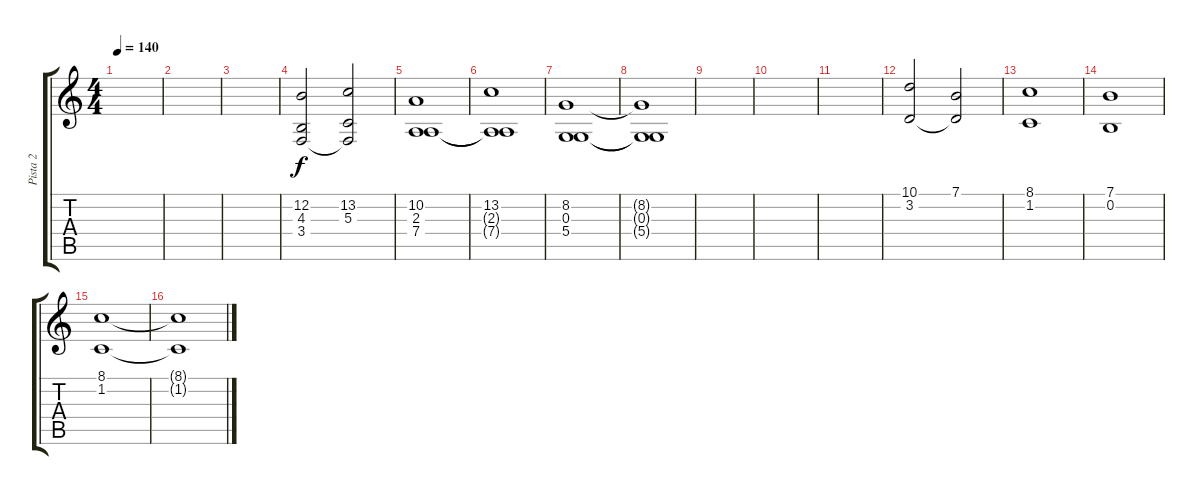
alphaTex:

\track ("Pista 2" "Pista 2") {instrument stringensemble2}
\staff {score tabs}
\tuning (E4 B3 G3 D3 A2 E2) {hide}
\ts (4 4)
\tempo 140
\clef g2
\ks c
|
|
|
(12.2 4.3 3.4).2 (13.2 5.3 3.4{t}).2 |
(10.2 2.3 7.4).1 |
(13.2 2.3{t} 7.4{t}).1 |
(8.2 0.3 5.4).1 |
(8.2{t} 0.3{t} 5.4{t}).1 |
|
|
|
(10.1 3.2).2 (7.1 3.2{t}).2 |
(8.1 1.2).1 |
(7.1 0.2).1 |
(8.1 1.2).1 |
(8.1{t} 1.2{t}).1
